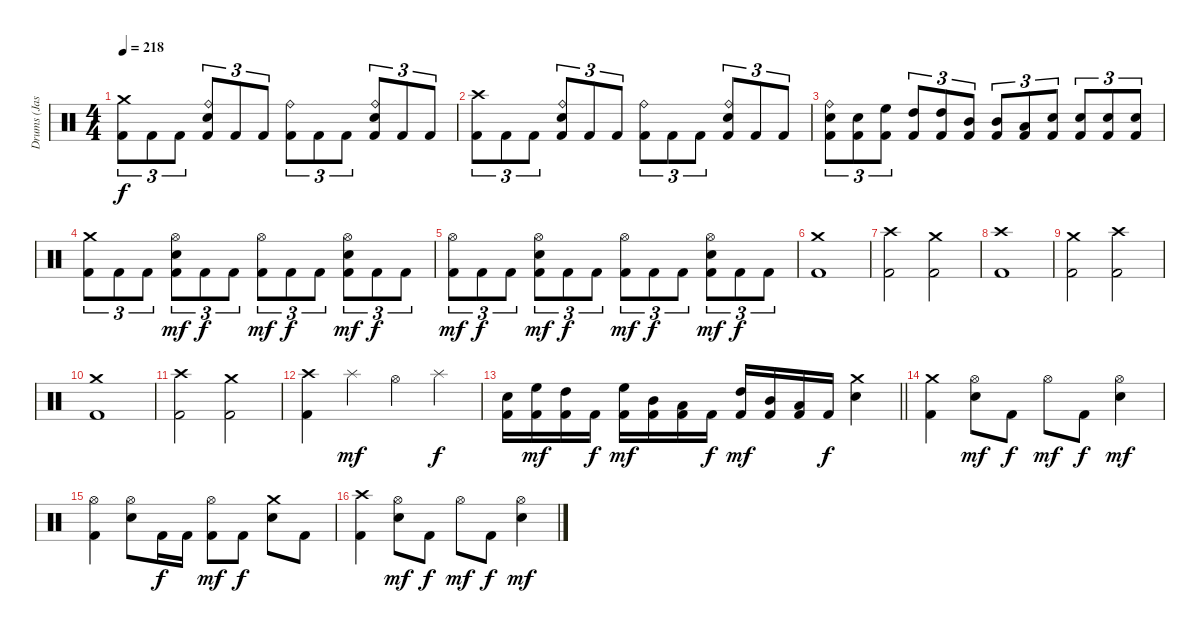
\track ("Drums (Jaska)" "Drums (Jas") {instrument percussion}
\staff {score}
\articulation defaults
\ts (4 4)
\tempo 218
\clef neutral
\ks c
("Crash medium (hit)" "Kick (hit) 2").8{tu (3 2) dy f} "Kick (hit) 2".8{tu (3 2)} "Kick (hit) 2".8{tu (3 2)} ("Ride (bell)" "Electric Snare (hit)" "Kick (hit) 2").8{tu (3 2)} "Kick (hit) 2".8{tu (3 2)} "Kick (hit) 2".8{tu (3 2)} ("Ride (bell)" "Kick (hit) 2").8{tu (3 2)} "Kick (hit) 2".8{tu (3 2)} "Kick (hit) 2".8{tu (3 2)} ("Ride (bell)" "Electric Snare (hit)" "Kick (hit) 2").8{tu (3 2)} "Kick (hit) 2".8{tu (3 2)} "Kick (hit) 2".8{tu (3 2)} |
("Crash high (hit)" "Kick (hit) 2").8{tu (3 2)} "Kick (hit) 2".8{tu (3 2)} "Kick (hit) 2".8{tu (3 2)} ("Ride (bell)" "Electric Snare (hit)" "Kick (hit) 2").8{tu (3 2)} "Kick (hit) 2".8{tu (3 2)} "Kick (hit) 2".8{tu (3 2)} ("Ride (bell)" "Kick (hit) 2").8{tu (3 2)} "Kick (hit) 2".8{tu (3 2)} "Kick (hit) 2".8{tu (3 2)} ("Ride (bell)" "Electric Snare (hit)" "Kick (hit) 2").8{tu (3 2)} "Kick (hit) 2".8{tu (3 2)} "Kick (hit) 2".8{tu (3 2)} |
("Ride (bell)" "Electric Snare (hit)" "Kick (hit) 2").8{tu (3 2)} ("Electric Snare (hit)" "Kick (hit) 2").8{tu (3 2)} ("High Floor Tom (hit)" "Kick (hit) 2").8{tu (3 2)} ("High Tom (hit)" "Kick (hit) 2").8{tu (3 2)} ("High Tom (hit)" "Kick (hit) 2").8{tu (3 2)} ("Mid Tom (hit)" "Kick (hit) 2").8{tu (3 2)} ("Mid Tom (hit)" "Kick (hit) 2").8{tu (3 2)} ("Low Tom (hit)" "Kick (hit) 2").8{tu (3 2)} ("Electric Snare (hit)" "Kick (hit) 2").8{tu (3 2)} ("Electric Snare (hit)" "Kick (hit) 2").8{tu (3 2)} ("Electric Snare (hit)" "Kick (hit) 2").8{tu (3 2)} ("Electric Snare (hit)" "Kick (hit) 2").8{tu (3 2)} |
("Crash medium (hit)" "Kick (hit) 2").8{tu (3 2)} "Kick (hit) 2".8{tu (3 2)} "Kick (hit) 2".8{tu (3 2)} ("Hi-Hat (open)" "Electric Snare (hit)" "Kick (hit) 2").8{tu (3 2) dy mf} "Kick (hit) 2".8{tu (3 2) dy f} "Kick (hit) 2".8{tu (3 2)} ("Hi-Hat (open)" "Kick (hit) 2").8{tu (3 2) dy mf} "Kick (hit) 2".8{tu (3 2) dy f} "Kick (hit) 2".8{tu (3 2)} ("Hi-Hat (open)" "Electric Snare (hit)" "Kick (hit) 2").8{tu (3 2) dy mf} "Kick (hit) 2".8{tu (3 2) dy f} "Kick (hit) 2".8{tu (3 2)} |
("Hi-Hat (open)" "Kick (hit) 2").8{tu (3 2) dy mf} "Kick (hit) 2".8{tu (3 2) dy f} "Kick (hit) 2".8{tu (3 2)} ("Hi-Hat (open)" "Electric Snare (hit)" "Kick (hit) 2").8{tu (3 2) dy mf} "Kick (hit) 2".8{tu (3 2) dy f} "Kick (hit) 2".8{tu (3 2)} ("Hi-Hat (open)" "Kick (hit) 2").8{tu (3 2) dy mf} "Kick (hit) 2".8{tu (3 2) dy f} "Kick (hit) 2".8{tu (3 2)} ("Hi-Hat (open)" "Electric Snare (hit)" "Kick (hit) 2").8{tu (3 2) dy mf} "Kick (hit) 2".8{tu (3 2) dy f} "Kick (hit) 2".8{tu (3 2)} |
("Crash medium (hit)" "Kick (hit) 2").1 |
("Crash high (hit)" "Kick (hit) 2").2 ("Crash medium (hit)" "Kick (hit) 2").2 |
("Crash high (hit)" "Kick (hit) 2").1 |
("Crash medium (hit)" "Kick (hit) 2").2 ("Crash high (hit)" "Kick (hit) 2").2 |
("Crash medium (hit)" "Kick (hit) 2").1 |
("Crash high (hit)" "Kick (hit) 2").2 ("Crash medium (hit)" "Kick (hit) 2").2 |
("Crash high (hit)" "Kick (hit) 2").4 "Splash (hit)".4{dy mf} "Hi-Hat (open)".4 "Splash (hit)".4{dy f} |
\barLineRight lightlight
("Electric Snare (hit)" "Kick (hit) 2").16 ("High Floor Tom (hit)" "Kick (hit) 2").16{dy mf} ("High Tom (hit)" "Kick (hit) 2").16 "Kick (hit) 2".16{dy f} ("High Floor Tom (hit)" "Kick (hit) 2").16{dy mf} ("Mid Tom (hit)" "Kick (hit) 2").16 ("Low Tom (hit)" "Kick (hit) 2").16 "Kick (hit) 2".16{dy f} ("High Tom (hit)" "Kick (hit) 2").16{dy mf} ("Mid Tom (hit)" "Kick (hit) 2").16 ("Low Tom (hit)" "Kick (hit) 2").16 "Kick (hit) 2".16{dy f} ("Crash medium (hit)" "Electric Snare (hit)").4 |
("Crash medium (hit)" "Kick (hit) 2").4 ("Hi-Hat (open)" "Electric Snare (hit)").8{dy mf} "Kick (hit) 2".8{dy f} "Hi-Hat (open)".8{dy mf} "Kick (hit) 2".8{dy f} ("Hi-Hat (open)" "Electric Snare (hit)").4{dy mf} |
("Hi-Hat (open)" "Kick (hit) 2").4 ("Hi-Hat (open)" "Electric Snare (hit)").8 "Kick (hit) 2".16{dy f} "Kick (hit) 2".16 ("Hi-Hat (open)" "Kick (hit) 2").8{dy mf} "Kick (hit) 2".8{dy f} ("Crash medium (hit)" "Electric Snare (hit)").8 "Kick (hit) 2".8 |
("Crash high (hit)" "Kick (hit) 2").4 ("Hi-Hat (open)" "Electric Snare (hit)").8{dy mf} "Kick (hit) 2".8{dy f} "Hi-Hat (open)".8{dy mf} "Kick (hit) 2".8{dy f} ("Hi-Hat (open)" "Electric Snare (hit)").4{dy mf}
